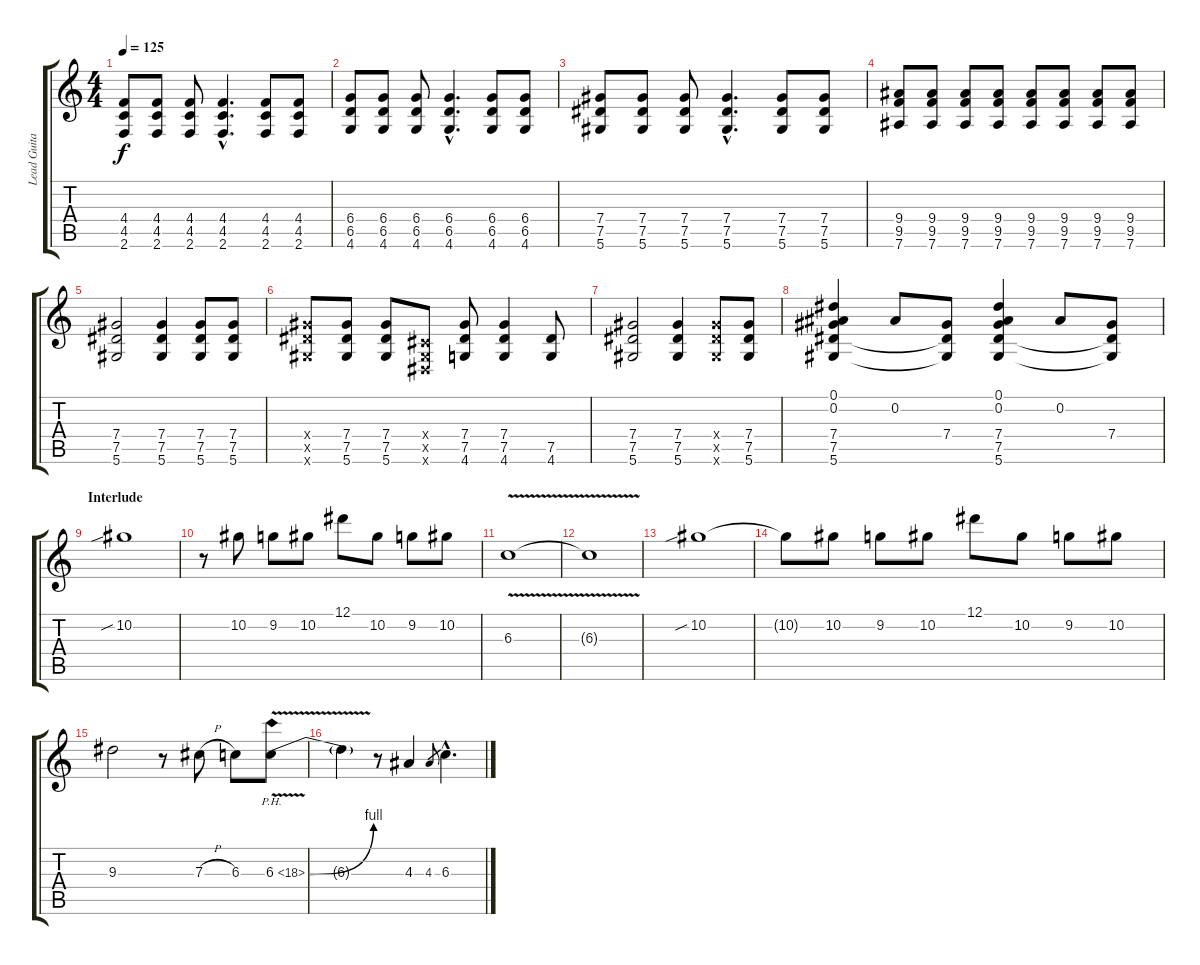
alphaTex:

\track ("Lead Guitar" "Lead Guita") {instrument distortionguitar}
\staff {score tabs}
\tuning (Eb4 Bb3 Gb3 Db3 Ab2 Eb2) {hide}
\ts (4 4)
\tempo 125
\clef g2
\ks c
(4.4 4.5 2.6).8{dy f} (4.4 4.5 2.6).8 (4.4 4.5 2.6).8 (4.4{hac} 4.5{hac} 2.6{hac}).4{d} (4.4 4.5 2.6).8 (4.4 4.5 2.6).8 |
(6.4 6.5 4.6).8 (6.4 6.5 4.6).8 (6.4 6.5 4.6).8 (6.4{hac} 6.5{hac} 4.6{hac}).4{d} (6.4 6.5 4.6).8 (6.4 6.5 4.6).8 |
(7.4 7.5 5.6).8 (7.4 7.5 5.6).8 (7.4 7.5 5.6).8 (7.4{hac} 7.5{hac} 5.6{hac}).4{d} (7.4 7.5 5.6).8 (7.4 7.5 5.6).8 |
(9.4 9.5 7.6).8 (9.4 9.5 7.6).8 (9.4 9.5 7.6).8 (9.4 9.5 7.6).8 (9.4 9.5 7.6).8 (9.4 9.5 7.6).8 (9.4 9.5 7.6).8 (9.4 9.5 7.6).8 |
(7.4 7.5 5.6).2 (7.4 7.5 5.6).4 (7.4 7.5 5.6).8 (7.4 7.5 5.6).8 |
(7.4{x} 7.5{x} 5.6{x}).8 (7.4 7.5 5.6).8 (7.4 7.5 5.6).8 (0.4{x} 0.5{x} 0.6{x}).8 (7.4 7.5 4.6).8 (7.4 7.5 4.6).4 (7.5 4.6).8 |
(7.4 7.5 5.6).2 (7.4 7.5 5.6).4 (7.4{x} 7.5{x} 5.6{x}).8 (7.4 7.5 5.6).8 |
(0.1 0.2 7.4 7.5 5.6).4 0.2.8 (7.4 7.5{t} 5.6{t}).8 (0.1 0.2 7.4 7.5 5.6).4 0.2.8 (7.4 7.5{t} 5.6{t}).8 |
\section ("" "Interlude")
10.2{sib}.1 |
r.8 10.2.8 9.2.8 10.2.8 12.1.8 10.2.8 9.2.8 10.2.8 |
6.3{v}.1 |
6.3{t}.1 |
10.2{sib}.1 |
10.2{t}.8 10.2.8 9.2.8 10.2.8 12.1.8 10.2.8 9.2.8 10.2.8 |
9.3.2 r.8 7.3{h}.8 6.3.8 6.3{be (bend 0 0 60 4) ph 12 v}.8{instrument guitarharmonics} |
6.3{t}.4 r.8 4.3.4{instrument distortionguitar} 4.3.8{gr} 6.3{hac}.4{d}
